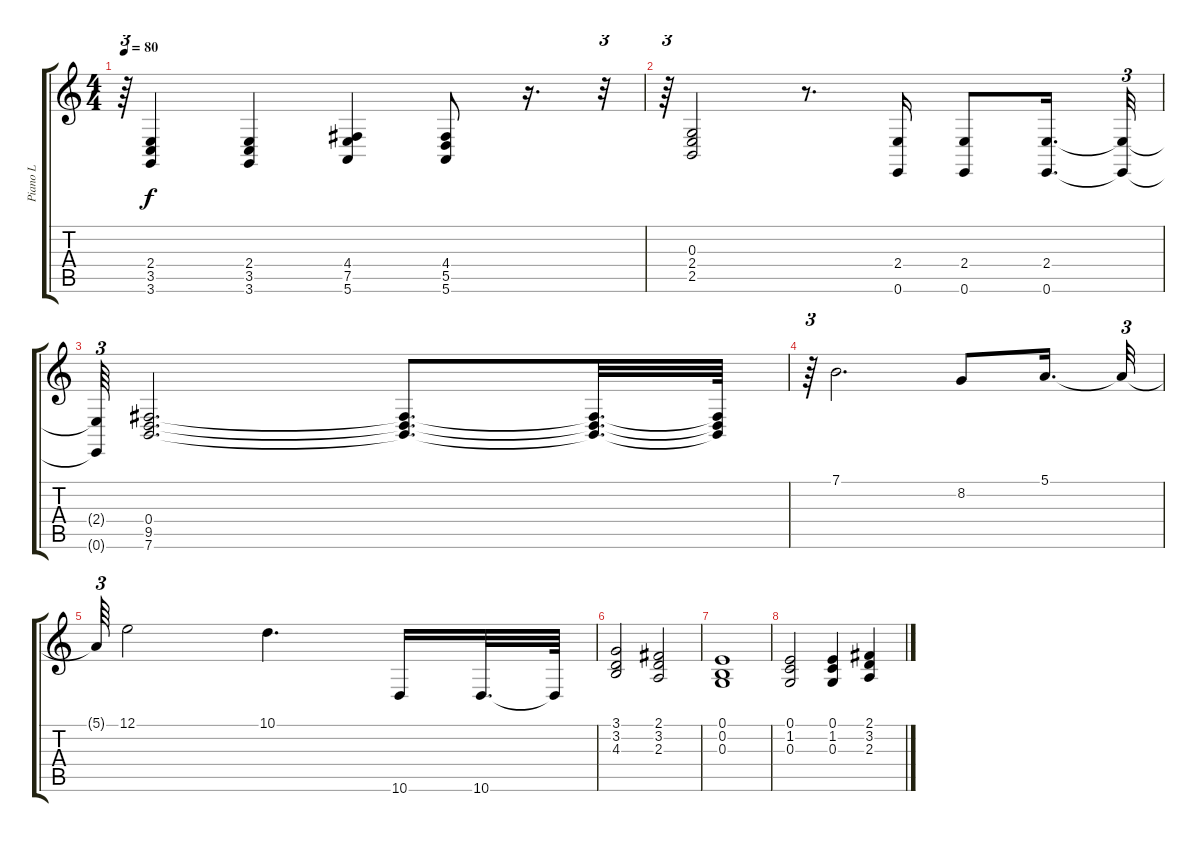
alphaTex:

\track ("Piano L" "Piano L") {instrument acousticgrandpiano}
\staff {score tabs}
\tuning (E4 B3 G3 D3 A2 E2) {hide}
\ts (4 4)
\tempo 80
\clef g2
\ks c
r.64{tu (3 2) dy f} (2.4 3.5 3.6).4 (2.4 3.5 3.6).4 (4.4 7.5 5.6).4 (4.4 5.5 5.6).8 r.16{d} r.32{tu (3 2)} |
r.64{tu (3 2)} (0.3 2.4 2.5).2 r.8{d} (2.4 0.6).16 (2.4 0.6).8 (2.4 0.6).16{d} (2.4{t} 0.6{t}).32{tu (3 2)} |
(2.4{t} 0.6{t}).64{tu (3 2)} (0.4 9.5 7.6).2{d} (0.4{t} 9.5{t} 7.6{t}).8{d} (0.4{t} 9.5{t} 7.6{t}).32{d} (0.4{t} 9.5{t} 7.6{t}).64 |
r.64{tu (3 2)} 7.1.2{d} 8.2.8 5.1.16{d} 5.1{t}.32{tu (3 2)} |
5.1{t}.64{tu (3 2)} 12.1.2 10.1.4{d} 10.6.16 10.6.32{d} 10.6{t}.64 |
(3.1 3.2 4.3).2 (2.1 3.2 2.3).2 |
(0.1 0.2 0.3).1 |
(0.1 1.2 0.3).2 (0.1 1.2 0.3).4 (2.1 3.2 2.3).4
